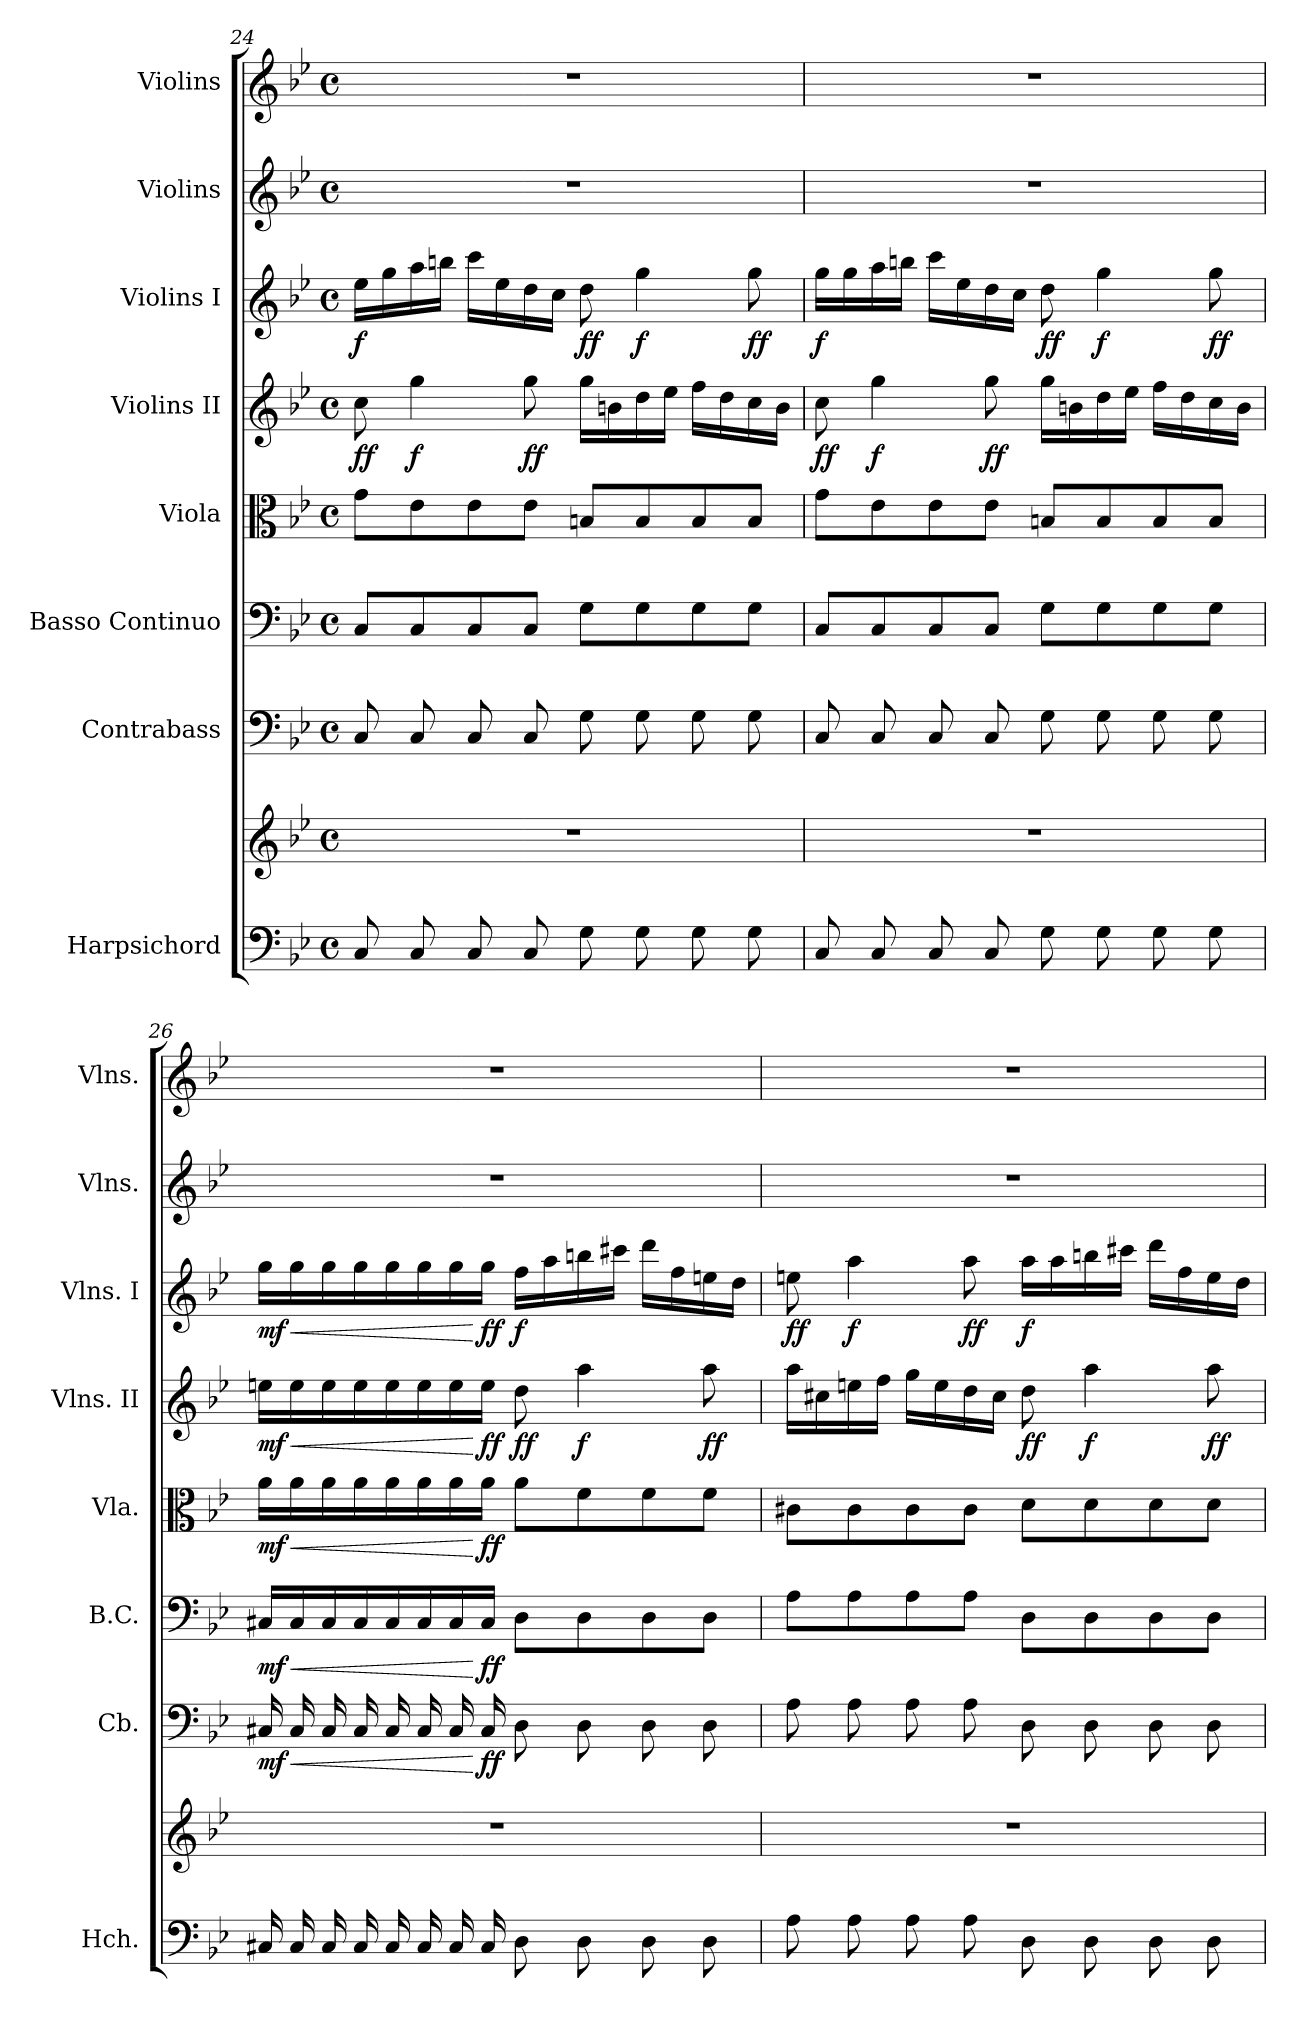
**kern	**kern	**kern	**dynam	**kern	**dynam	**kern	**dynam	**kern	**dynam	**kern	**dynam	**kern	**kern
*part8	*part8	*part7	*part7	*part6	*part6	*part5	*part5	*part4	*part4	*part3	*part3	*part2	*part1
*staff9	*staff8	*staff7	*staff7	*staff6	*staff6	*staff5	*staff5	*staff4	*staff4	*staff3	*staff3	*staff2	*staff1
*I"Harpsichord	*	*I"Contrabass	*	*I"Basso Continuo	*	*I"Viola	*	*I"Violins II	*	*I"Violins I	*	*I"Violins	*I"Violins
*I'Hch.	*	*I'Cb.	*	*I'B.C.	*	*I'Vla.	*	*I'Vlns. II	*	*I'Vlns. I	*	*I'Vlns.	*I'Vlns.
*clefF4	*clefG2	*clefF4	*	*clefF4	*	*clefC3	*	*clefG2	*	*clefG2	*	*clefG2	*clefG2
*	*	*ITrd7c12	*	*	*	*	*	*	*	*	*	*	*
*k[b-e-]	*k[b-e-]	*k[b-e-]	*	*k[b-e-]	*	*k[b-e-]	*	*k[b-e-]	*	*k[b-e-]	*	*k[b-e-]	*k[b-e-]
*M4/4	*M4/4	*M4/4	*	*M4/4	*	*M4/4	*	*M4/4	*	*M4/4	*	*M4/4	*M4/4
*met(c)	*met(c)	*met(c)	*	*met(c)	*	*met(c)	*	*met(c)	*	*met(c)	*	*met(c)	*met(c)
=24	=24	=24	=24	=24	=24	=24	=24	=24	=24	=24	=24	=24	=24
!	!	!	!	!	!	!	!	!	!LO:DY:b	!	!LO:DY:b	!	!
8C/	1r	8CC/	.	8C/L	.	8g\L	.	8cc\	ff	16ee-\LL	f	1r	1r
.	.	.	.	.	.	.	.	.	.	16gg\	.	.	.
!	!	!	!	!	!	!	!	!	!LO:DY:b	!	!	!	!
8C/	.	8CC/	.	8C/	.	8e-\	.	4gg\	f	16aa\	.	.	.
.	.	.	.	.	.	.	.	.	.	16bbn\JJ	.	.	.
8C/	.	8CC/	.	8C/	.	8e-\	.	.	.	16ccc\LL	.	.	.
.	.	.	.	.	.	.	.	.	.	16ee-\	.	.	.
!	!	!	!	!	!	!	!	!	!LO:DY:b	!	!	!	!
8C/	.	8CC/	.	8C/J	.	8e-\J	.	8gg\	ff	16dd\	.	.	.
.	.	.	.	.	.	.	.	.	.	16cc\JJ	.	.	.
!	!	!	!	!	!	!	!	!	!	!	!LO:DY:b	!	!
8G\	.	8GG\	.	8G\L	.	8Bn/L	.	16gg\LL	.	8dd\	ff	.	.
.	.	.	.	.	.	.	.	16bn\	.	.	.	.	.
!	!	!	!	!	!	!	!	!	!	!	!LO:DY:b	!	!
8G\	.	8GG\	.	8G\	.	8B/	.	16dd\	.	4gg\	f	.	.
.	.	.	.	.	.	.	.	16ee-\JJ	.	.	.	.	.
8G\	.	8GG\	.	8G\	.	8B/	.	16ff\LL	.	.	.	.	.
.	.	.	.	.	.	.	.	16dd\	.	.	.	.	.
!	!	!	!	!	!	!	!	!	!	!	!LO:DY:b	!	!
8G\	.	8GG\	.	8G\J	.	8B/J	.	16cc\	.	8gg\	ff	.	.
.	.	.	.	.	.	.	.	16b\JJ	.	.	.	.	.
!!LO:PB:g=z
=25	=25	=25	=25	=25	=25	=25	=25	=25	=25	=25	=25	=25	=25
!	!	!	!	!	!	!	!	!	!LO:DY:b	!	!LO:DY:b	!	!
8C/	1r	8CC/	.	8C/L	.	8g\L	.	8cc\	ff	16gg\LL	f	1r	1r
.	.	.	.	.	.	.	.	.	.	16gg\	.	.	.
!	!	!	!	!	!	!	!	!	!LO:DY:b	!	!	!	!
8C/	.	8CC/	.	8C/	.	8e-\	.	4gg\	f	16aa\	.	.	.
.	.	.	.	.	.	.	.	.	.	16bbn\JJ	.	.	.
8C/	.	8CC/	.	8C/	.	8e-\	.	.	.	16ccc\LL	.	.	.
.	.	.	.	.	.	.	.	.	.	16ee-\	.	.	.
!	!	!	!	!	!	!	!	!	!LO:DY:b	!	!	!	!
8C/	.	8CC/	.	8C/J	.	8e-\J	.	8gg\	ff	16dd\	.	.	.
.	.	.	.	.	.	.	.	.	.	16cc\JJ	.	.	.
!	!	!	!	!	!	!	!	!	!	!	!LO:DY:b	!	!
8G\	.	8GG\	.	8G\L	.	8Bn/L	.	16gg\LL	.	8dd\	ff	.	.
.	.	.	.	.	.	.	.	16bn\	.	.	.	.	.
!	!	!	!	!	!	!	!	!	!	!	!LO:DY:b	!	!
8G\	.	8GG\	.	8G\	.	8B/	.	16dd\	.	4gg\	f	.	.
.	.	.	.	.	.	.	.	16ee-\JJ	.	.	.	.	.
8G\	.	8GG\	.	8G\	.	8B/	.	16ff\LL	.	.	.	.	.
.	.	.	.	.	.	.	.	16dd\	.	.	.	.	.
!	!	!	!	!	!	!	!	!	!	!	!LO:DY:b	!	!
8G\	.	8GG\	.	8G\J	.	8B/J	.	16cc\	.	8gg\	ff	.	.
.	.	.	.	.	.	.	.	16b\JJ	.	.	.	.	.
=26	=26	=26	=26	=26	=26	=26	=26	=26	=26	=26	=26	=26	=26
!	!	!	!LO:DY:b	!	!LO:DY:b	!	!LO:DY:b	!	!LO:DY:b	!	!LO:DY:b	!	!
16C#X/	1r	16CC#X/	mf	16C#X/LL	mf	16a\LL	mf	16een\LL	mf	16gg\LL	mf	1r	1r
!	!	!	!LO:HP:b	!	!LO:HP:b	!	!LO:HP:b	!	!LO:HP:b	!	!LO:HP:b	!	!
16C#/	.	16CC#/	<	16C#/	<	16a\	<	16ee\	<	16gg\	<	.	.
16C#/	.	16CC#/	.	16C#/	.	16a\	.	16ee\	.	16gg\	.	.	.
16C#/	.	16CC#/	.	16C#/	.	16a\	.	16ee\	.	16gg\	.	.	.
16C#/	.	16CC#/	.	16C#/	.	16a\	.	16ee\	.	16gg\	.	.	.
16C#/	.	16CC#/	.	16C#/	.	16a\	.	16ee\	.	16gg\	.	.	.
16C#/	.	16CC#/	.	16C#/	.	16a\	.	16ee\	.	16gg\	.	.	.
!	!	!	!LO:DY:n=1:b	!	!LO:DY:n=1:b	!	!LO:DY:n=1:b	!	!LO:DY:n=1:b	!	!LO:DY:n=1:b	!	!
16C#/	.	16CC#/	[ ff	16C#/JJ	[ ff	16a\JJ	[ ff	16ee\JJ	[ ff	16gg\JJ	[ ff	.	.
!	!	!	!	!	!	!	!	!	!LO:DY:n=2:b	!	!LO:DY:n=2:b	!	!
8D\	.	8DD\	.	8D\L	.	8a\L	.	8dd\	ff	16ff\LL	f	.	.
.	.	.	.	.	.	.	.	.	.	16aa\	.	.	.
!	!	!	!	!	!	!	!	!	!LO:DY:n=3:b	!	!	!	!
8D\	.	8DD\	.	8D\	.	8f\	.	4aa\	f	16bbn\	.	.	.
.	.	.	.	.	.	.	.	.	.	16ccc#X\JJ	.	.	.
8D\	.	8DD\	.	8D\	.	8f\	.	.	.	16ddd\LL	.	.	.
.	.	.	.	.	.	.	.	.	.	16ff\	.	.	.
!	!	!	!	!	!	!	!	!	!LO:DY:n=4:b	!	!	!	!
8D\	.	8DD\	.	8D\J	.	8f\J	.	8aa\	ff	16een\	.	.	.
.	.	.	.	.	.	.	.	.	.	16dd\JJ	.	.	.
!!LO:LB:g=z
=27	=27	=27	=27	=27	=27	=27	=27	=27	=27	=27	=27	=27	=27
!	!	!	!	!	!	!	!	!	!	!	!LO:DY:b	!	!
8A\	1r	8AA\	.	8A\L	.	8c#X\L	.	16aa\LL	.	8een\	ff	1r	1r
.	.	.	.	.	.	.	.	16cc#X\	.	.	.	.	.
!	!	!	!	!	!	!	!	!	!	!	!LO:DY:b	!	!
8A\	.	8AA\	.	8A\	.	8c#\	.	16een\	.	4aa\	f	.	.
.	.	.	.	.	.	.	.	16ff\JJ	.	.	.	.	.
8A\	.	8AA\	.	8A\	.	8c#\	.	16gg\LL	.	.	.	.	.
.	.	.	.	.	.	.	.	16ee\	.	.	.	.	.
!	!	!	!	!	!	!	!	!	!	!	!LO:DY:b	!	!
8A\	.	8AA\	.	8A\J	.	8c#\J	.	16dd\	.	8aa\	ff	.	.
.	.	.	.	.	.	.	.	16cc#\JJ	.	.	.	.	.
!	!	!	!	!	!	!	!	!	!LO:DY:b	!	!LO:DY:b	!	!
8D\	.	8DD\	.	8D\L	.	8d\L	.	8dd\	ff	16aa\LL	f	.	.
.	.	.	.	.	.	.	.	.	.	16aa\	.	.	.
!	!	!	!	!	!	!	!	!	!LO:DY:b	!	!	!	!
8D\	.	8DD\	.	8D\	.	8d\	.	4aa\	f	16bbn\	.	.	.
.	.	.	.	.	.	.	.	.	.	16ccc#X\JJ	.	.	.
8D\	.	8DD\	.	8D\	.	8d\	.	.	.	16ddd\LL	.	.	.
.	.	.	.	.	.	.	.	.	.	16ff\	.	.	.
!	!	!	!	!	!	!	!	!	!LO:DY:b	!	!	!	!
8D\	.	8DD\	.	8D\J	.	8d\J	.	8aa\	ff	16ee\	.	.	.
.	.	.	.	.	.	.	.	.	.	16dd\JJ	.	.	.
=	=	=	=	=	=	=	=	=	=	=	=	=	=
*-	*-	*-	*-	*-	*-	*-	*-	*-	*-	*-	*-	*-	*-
